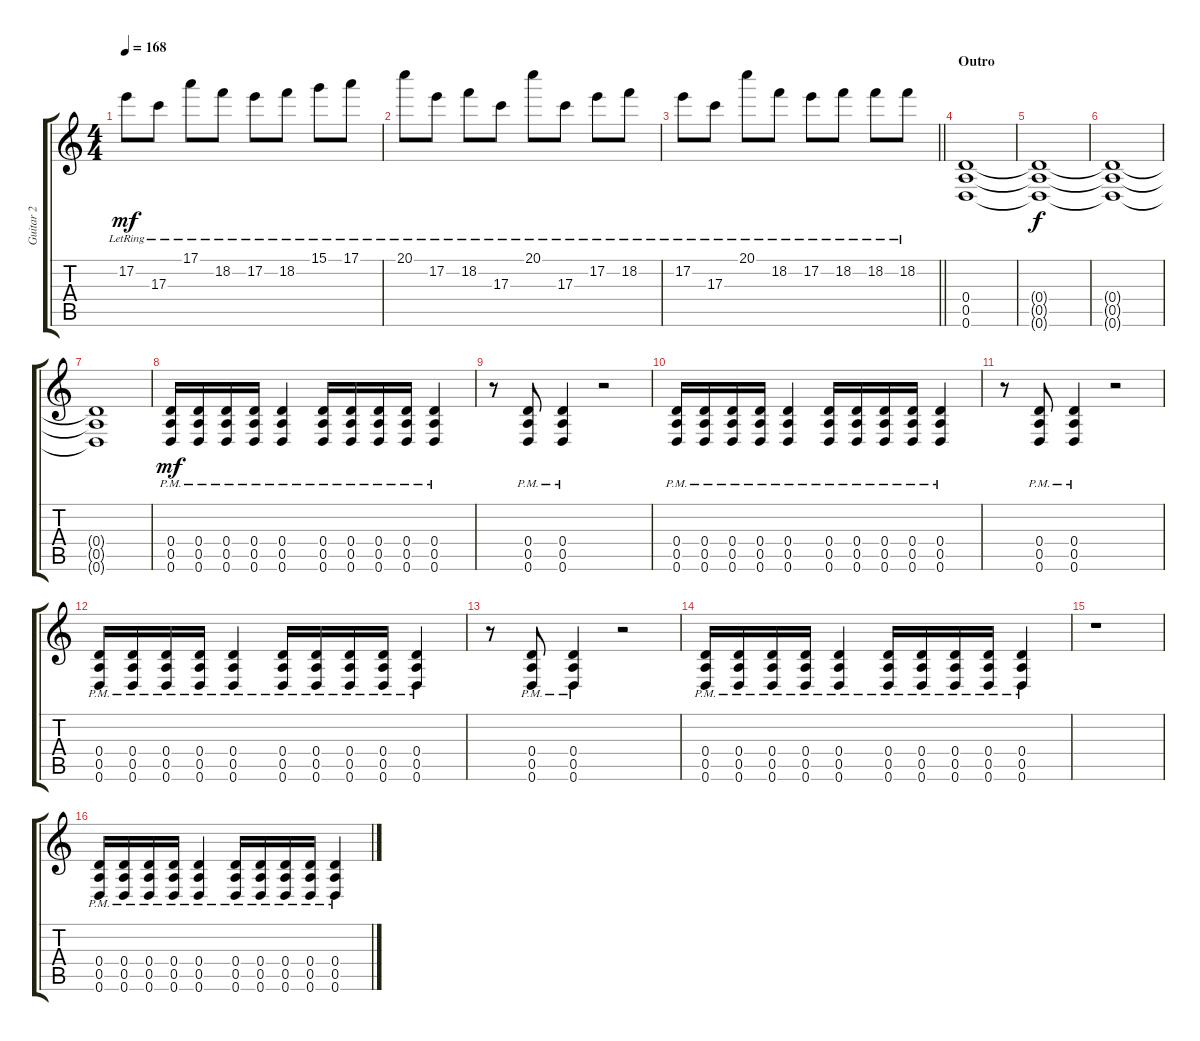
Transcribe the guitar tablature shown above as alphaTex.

\track ("Guitar 2" "Guitar 2") {instrument distortionguitar}
\staff {score tabs}
\tuning (E4 B3 G3 D3 A2 D2) {hide}
\ts (4 4)
\tempo 168
\clef g2
\ks c
17.2{lr}.8{dy mf} 17.3{lr}.8 17.1{lr}.8 18.2{lr}.8 17.2{lr}.8 18.2{lr}.8 15.1{lr}.8 17.1{lr}.8 |
20.1{lr}.8 17.2{lr}.8 18.2{lr}.8 17.3{lr}.8 20.1{lr}.8 17.3{lr}.8 17.2{lr}.8 18.2{lr}.8 |
\barLineRight lightlight
17.2{lr}.8 17.3{lr}.8 20.1{lr}.8 18.2{lr}.8 17.2{lr}.8 18.2{lr}.8 18.2{lr}.8 18.2{lr}.8 |
\section ("" "Outro")
(0.4 0.5 0.6).1 |
(0.4{t} 0.5{t} 0.6{t}).1{dy f} |
(0.4{t} 0.5{t} 0.6{t}).1 |
(0.4{t} 0.5{t} 0.6{t}).1 |
(0.4{pm} 0.5{pm} 0.6{pm}).16{dy mf} (0.4{pm} 0.5{pm} 0.6{pm}).16 (0.4{pm} 0.5{pm} 0.6{pm}).16 (0.4{pm} 0.5{pm} 0.6{pm}).16 (0.4{pm} 0.5{pm} 0.6{pm}).4 (0.4{pm} 0.5{pm} 0.6{pm}).16 (0.4{pm} 0.5{pm} 0.6{pm}).16 (0.4{pm} 0.5{pm} 0.6{pm}).16 (0.4{pm} 0.5{pm} 0.6{pm}).16 (0.4{pm} 0.5{pm} 0.6{pm}).4 |
r.8 (0.4{pm} 0.5{pm} 0.6{pm}).8 (0.4{pm} 0.5{pm} 0.6{pm}).4 r.2 |
(0.4{pm} 0.5{pm} 0.6{pm}).16 (0.4{pm} 0.5{pm} 0.6{pm}).16 (0.4{pm} 0.5{pm} 0.6{pm}).16 (0.4{pm} 0.5{pm} 0.6{pm}).16 (0.4{pm} 0.5{pm} 0.6{pm}).4 (0.4{pm} 0.5{pm} 0.6{pm}).16 (0.4{pm} 0.5{pm} 0.6{pm}).16 (0.4{pm} 0.5{pm} 0.6{pm}).16 (0.4{pm} 0.5{pm} 0.6{pm}).16 (0.4{pm} 0.5{pm} 0.6{pm}).4 |
r.8 (0.4{pm} 0.5{pm} 0.6{pm}).8 (0.4{pm} 0.5{pm} 0.6{pm}).4 r.2 |
(0.4{pm} 0.5{pm} 0.6{pm}).16 (0.4{pm} 0.5{pm} 0.6{pm}).16 (0.4{pm} 0.5{pm} 0.6{pm}).16 (0.4{pm} 0.5{pm} 0.6{pm}).16 (0.4{pm} 0.5{pm} 0.6{pm}).4 (0.4{pm} 0.5{pm} 0.6{pm}).16 (0.4{pm} 0.5{pm} 0.6{pm}).16 (0.4{pm} 0.5{pm} 0.6{pm}).16 (0.4{pm} 0.5{pm} 0.6{pm}).16 (0.4{pm} 0.5{pm} 0.6{pm}).4 |
r.8 (0.4{pm} 0.5{pm} 0.6{pm}).8 (0.4{pm} 0.5{pm} 0.6{pm}).4 r.2 |
(0.4{pm} 0.5{pm} 0.6{pm}).16 (0.4{pm} 0.5{pm} 0.6{pm}).16 (0.4{pm} 0.5{pm} 0.6{pm}).16 (0.4{pm} 0.5{pm} 0.6{pm}).16 (0.4{pm} 0.5{pm} 0.6{pm}).4 (0.4{pm} 0.5{pm} 0.6{pm}).16 (0.4{pm} 0.5{pm} 0.6{pm}).16 (0.4{pm} 0.5{pm} 0.6{pm}).16 (0.4{pm} 0.5{pm} 0.6{pm}).16 (0.4{pm} 0.5{pm} 0.6{pm}).4 |
r.1 |
(0.4{pm} 0.5{pm} 0.6{pm}).16 (0.4{pm} 0.5{pm} 0.6{pm}).16 (0.4{pm} 0.5{pm} 0.6{pm}).16 (0.4{pm} 0.5{pm} 0.6{pm}).16 (0.4{pm} 0.5{pm} 0.6{pm}).4 (0.4{pm} 0.5{pm} 0.6{pm}).16 (0.4{pm} 0.5{pm} 0.6{pm}).16 (0.4{pm} 0.5{pm} 0.6{pm}).16 (0.4{pm} 0.5{pm} 0.6{pm}).16 (0.4{pm} 0.5{pm} 0.6{pm}).4
